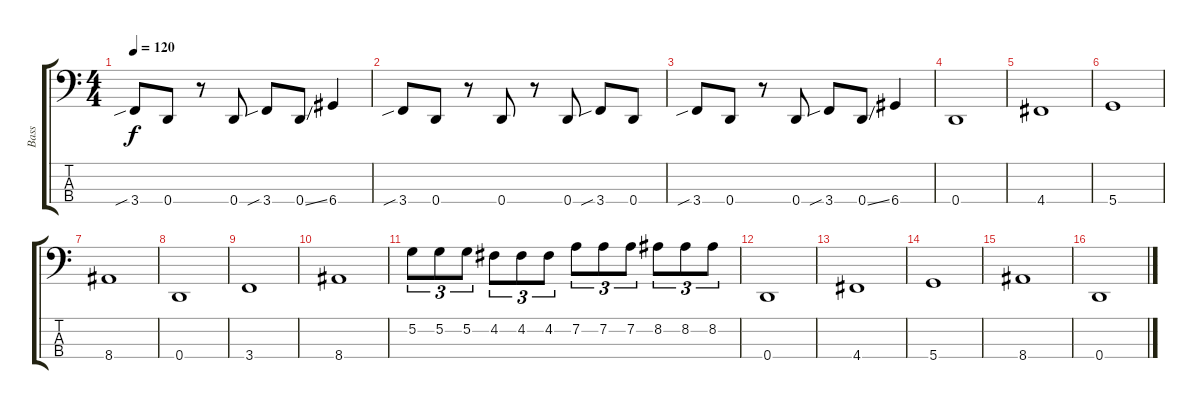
\track ("Bass" "Bass") {instrument electricbasspick}
\staff {score tabs}
\tuning (G2 D2 A1 D1) {hide}
\ts (4 4)
\tempo 120
\clef f4
\ks c
3.4{sib}.8{dy f} 0.4.8 r.8 0.4.8 3.4{sib}.8 0.4{ss}.8 6.4.4 |
3.4{sib}.8 0.4.8 r.8 0.4.8 r.8 0.4.8 3.4{sib}.8 0.4.8 |
3.4{sib}.8 0.4.8 r.8 0.4.8 3.4{sib}.8 0.4{ss}.8 6.4.4 |
0.4.1 |
4.4.1 |
5.4.1 |
8.4.1 |
0.4.1 |
3.4.1 |
8.4.1 |
5.2.8{tu (3 2)} 5.2.8{tu (3 2)} 5.2.8{tu (3 2)} 4.2.8{tu (3 2)} 4.2.8{tu (3 2)} 4.2.8{tu (3 2)} 7.2.8{tu (3 2)} 7.2.8{tu (3 2)} 7.2.8{tu (3 2)} 8.2.8{tu (3 2)} 8.2.8{tu (3 2)} 8.2.8{tu (3 2)} |
0.4.1 |
4.4.1 |
5.4.1 |
8.4.1 |
0.4.1
